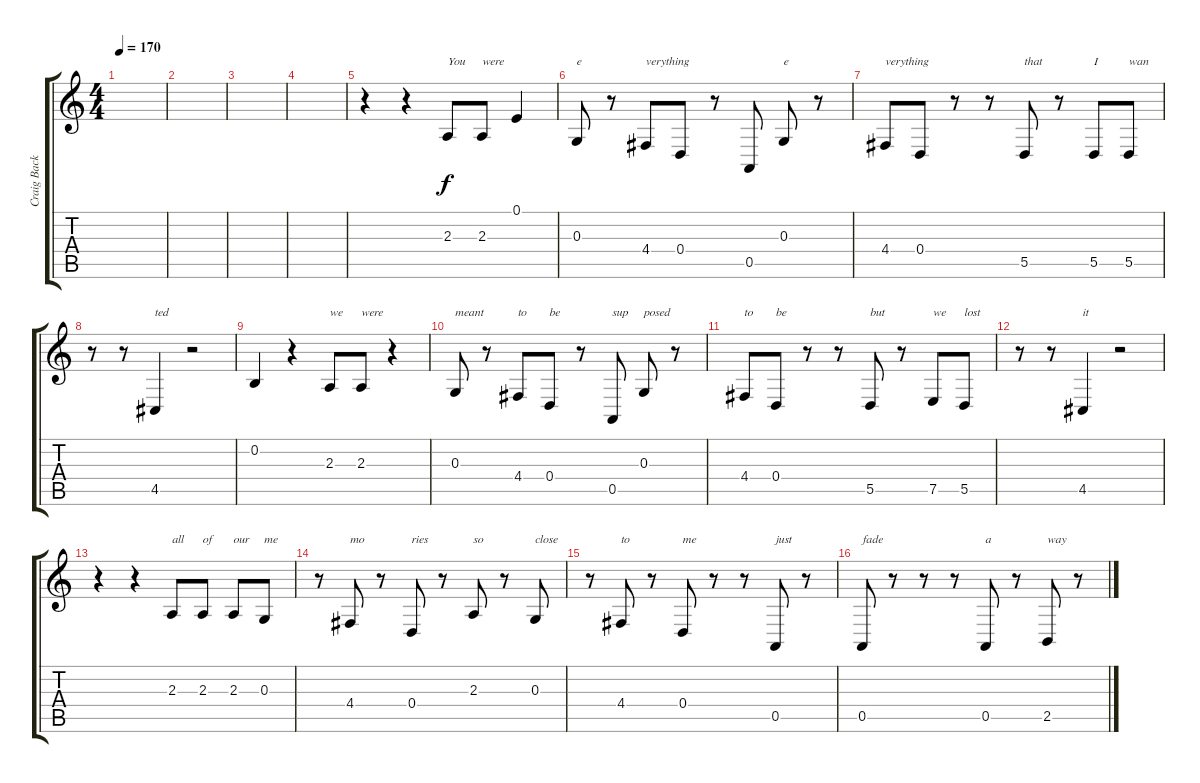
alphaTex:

\track ("Craig Back Vocals" "Craig Back") {instrument lead5charang}
\staff {score tabs}
\tuning (E4 B3 G3 D3 A2 E2) {hide}
\ts (4 4)
\tempo 170
\clef g2
\ks c
|
|
|
|
r.4 r.4 2.3.8{txt "You"} 2.3.8{txt "were"} 0.1.4 |
0.3.8{txt "e"} r.8 4.4.8{txt "verything"} 0.4.8 r.8 0.5.8 0.3.8{txt "e"} r.8 |
4.4.8{txt "verything"} 0.4.8 r.8 r.8 5.5.8{txt "that"} r.8 5.5.8{txt "I"} 5.5.8{txt "wan"} |
r.8 r.8 4.5.4{txt "ted"} r.2 |
0.2.4 r.4 2.3.8{txt "we"} 2.3.8{txt "were"} r.4 |
0.3.8{txt "meant"} r.8 4.4.8{txt "to"} 0.4.8{txt "be"} r.8 0.5.8{txt "sup"} 0.3.8{txt "posed"} r.8 |
4.4.8{txt "to"} 0.4.8{txt "be"} r.8 r.8 5.5.8{txt "but"} r.8 7.5.8{txt "we"} 5.5.8{txt "lost"} |
r.8 r.8 4.5.4{txt "it"} r.2 |
r.4 r.4 2.3.8{txt "all"} 2.3.8{txt "of"} 2.3.8{txt "our"} 0.3.8{txt "me"} |
r.8 4.4.8{txt "mo"} r.8 0.4.8{txt "ries"} r.8 2.3.8{txt "so"} r.8 0.3.8{txt "close"} |
r.8 4.4.8{txt "to"} r.8 0.4.8{txt "me"} r.8 r.8 0.5.8{txt "just"} r.8 |
0.5.8{txt "fade"} r.8 r.8 r.8 0.5.8{txt "a"} r.8 2.5.8{txt "way"} r.8
